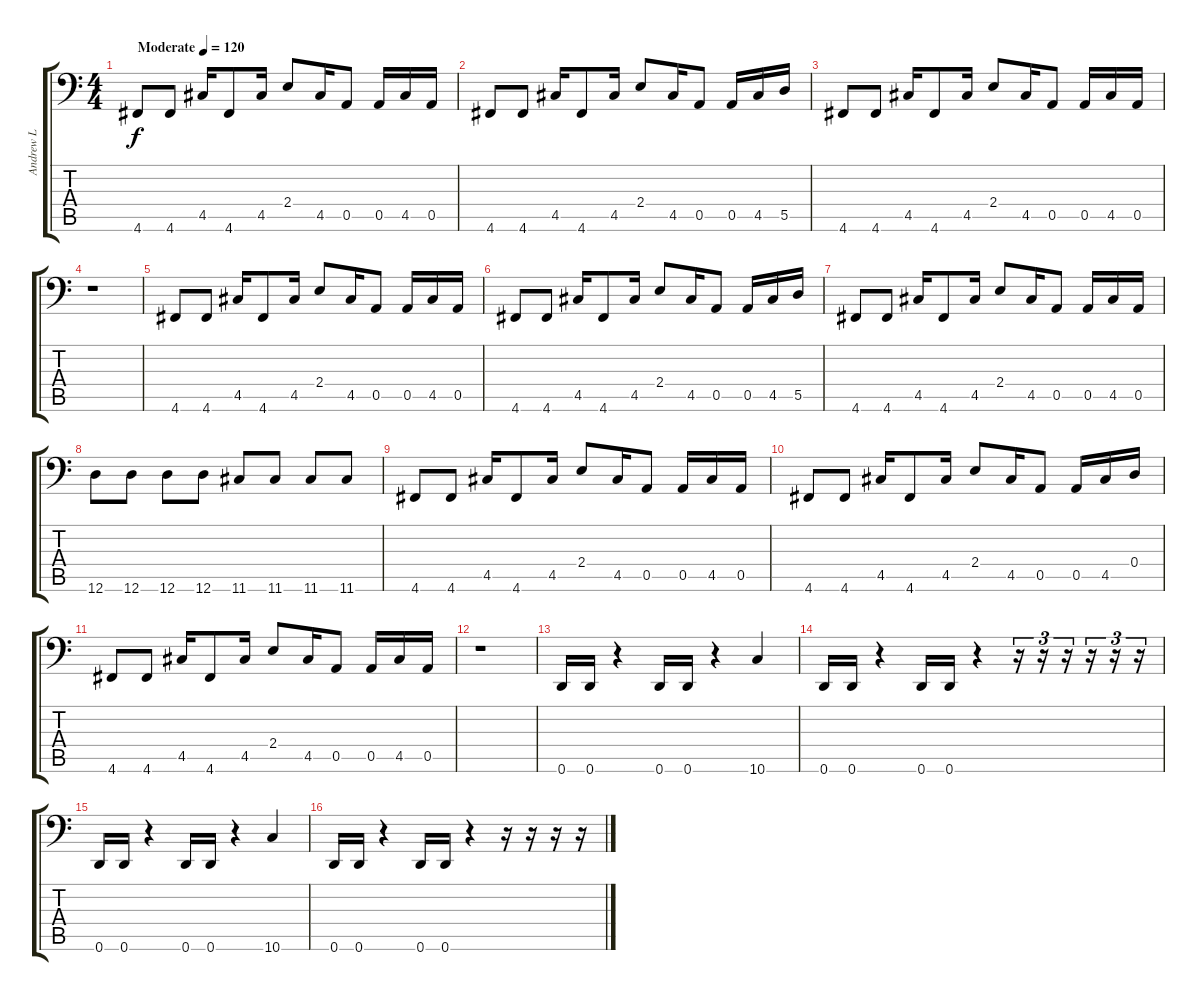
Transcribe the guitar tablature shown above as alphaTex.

\track ("Andrew L" "Andrew L") {instrument electricbasspick}
\staff {score tabs}
\tuning (E4 B3 G2 D2 A1 D1) {hide}
\ts (4 4)
\tempo (120 "Moderate")
\clef f4
\ks c
4.6.8{dy f instrument electricbasspick} 4.6.8 4.5.16 4.6.8 4.5.16 2.4.8 4.5.16 0.5.8 0.5.16 4.5.16 0.5.16 |
4.6.8 4.6.8 4.5.16 4.6.8 4.5.16 2.4.8 4.5.16 0.5.8 0.5.16 4.5.16 5.5.16 |
4.6.8 4.6.8 4.5.16 4.6.8 4.5.16 2.4.8 4.5.16 0.5.8 0.5.16 4.5.16 0.5.16 |
r.1 |
4.6.8 4.6.8 4.5.16 4.6.8 4.5.16 2.4.8 4.5.16 0.5.8 0.5.16 4.5.16 0.5.16 |
4.6.8 4.6.8 4.5.16 4.6.8 4.5.16 2.4.8 4.5.16 0.5.8 0.5.16 4.5.16 5.5.16 |
4.6.8 4.6.8 4.5.16 4.6.8 4.5.16 2.4.8 4.5.16 0.5.8 0.5.16 4.5.16 0.5.16 |
12.6.8 12.6.8 12.6.8 12.6.8 11.6.8 11.6.8 11.6.8 11.6.8 |
4.6.8 4.6.8 4.5.16 4.6.8 4.5.16 2.4.8 4.5.16 0.5.8 0.5.16 4.5.16 0.5.16 |
4.6.8 4.6.8 4.5.16 4.6.8 4.5.16 2.4.8 4.5.16 0.5.8 0.5.16 4.5.16 0.4.16 |
4.6.8 4.6.8 4.5.16 4.6.8 4.5.16 2.4.8 4.5.16 0.5.8 0.5.16 4.5.16 0.5.16 |
r.1 |
0.6.16 0.6.16 r.4 0.6.16 0.6.16 r.4 10.6.4 |
0.6.16 0.6.16 r.4 0.6.16 0.6.16 r.4 r.16{tu (3 2)} r.16{tu (3 2)} r.16{tu (3 2)} r.16{tu (3 2)} r.16{tu (3 2)} r.16{tu (3 2)} |
0.6.16 0.6.16 r.4 0.6.16 0.6.16 r.4 10.6.4 |
0.6.16 0.6.16 r.4 0.6.16 0.6.16 r.4 r.16 r.16 r.16 r.16
